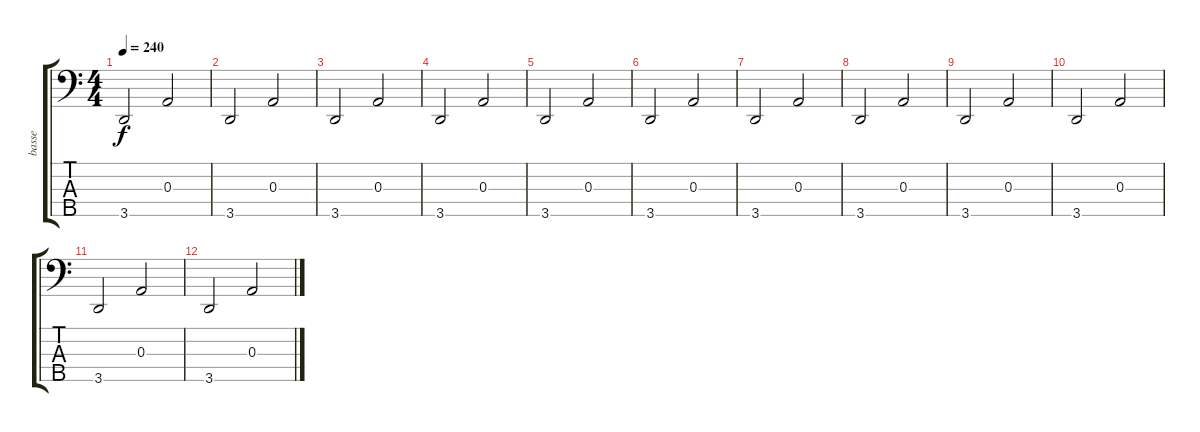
\track ("basse" "basse") {instrument acousticguitarnylon}
\staff {score tabs}
\tuning (G2 D2 A1 E1 B0) {hide}
\ts (4 4)
\tempo 240
\clef f4
\ks c
3.5.2{dy f} 0.3.2 |
3.5.2 0.3.2 |
3.5.2 0.3.2 |
3.5.2 0.3.2 |
3.5.2 0.3.2 |
3.5.2 0.3.2 |
3.5.2 0.3.2 |
3.5.2 0.3.2 |
3.5.2{volume 6} 0.3.2 |
3.5.2 0.3.2 |
3.5.2{volume 0} 0.3.2 |
3.5.2 0.3.2
